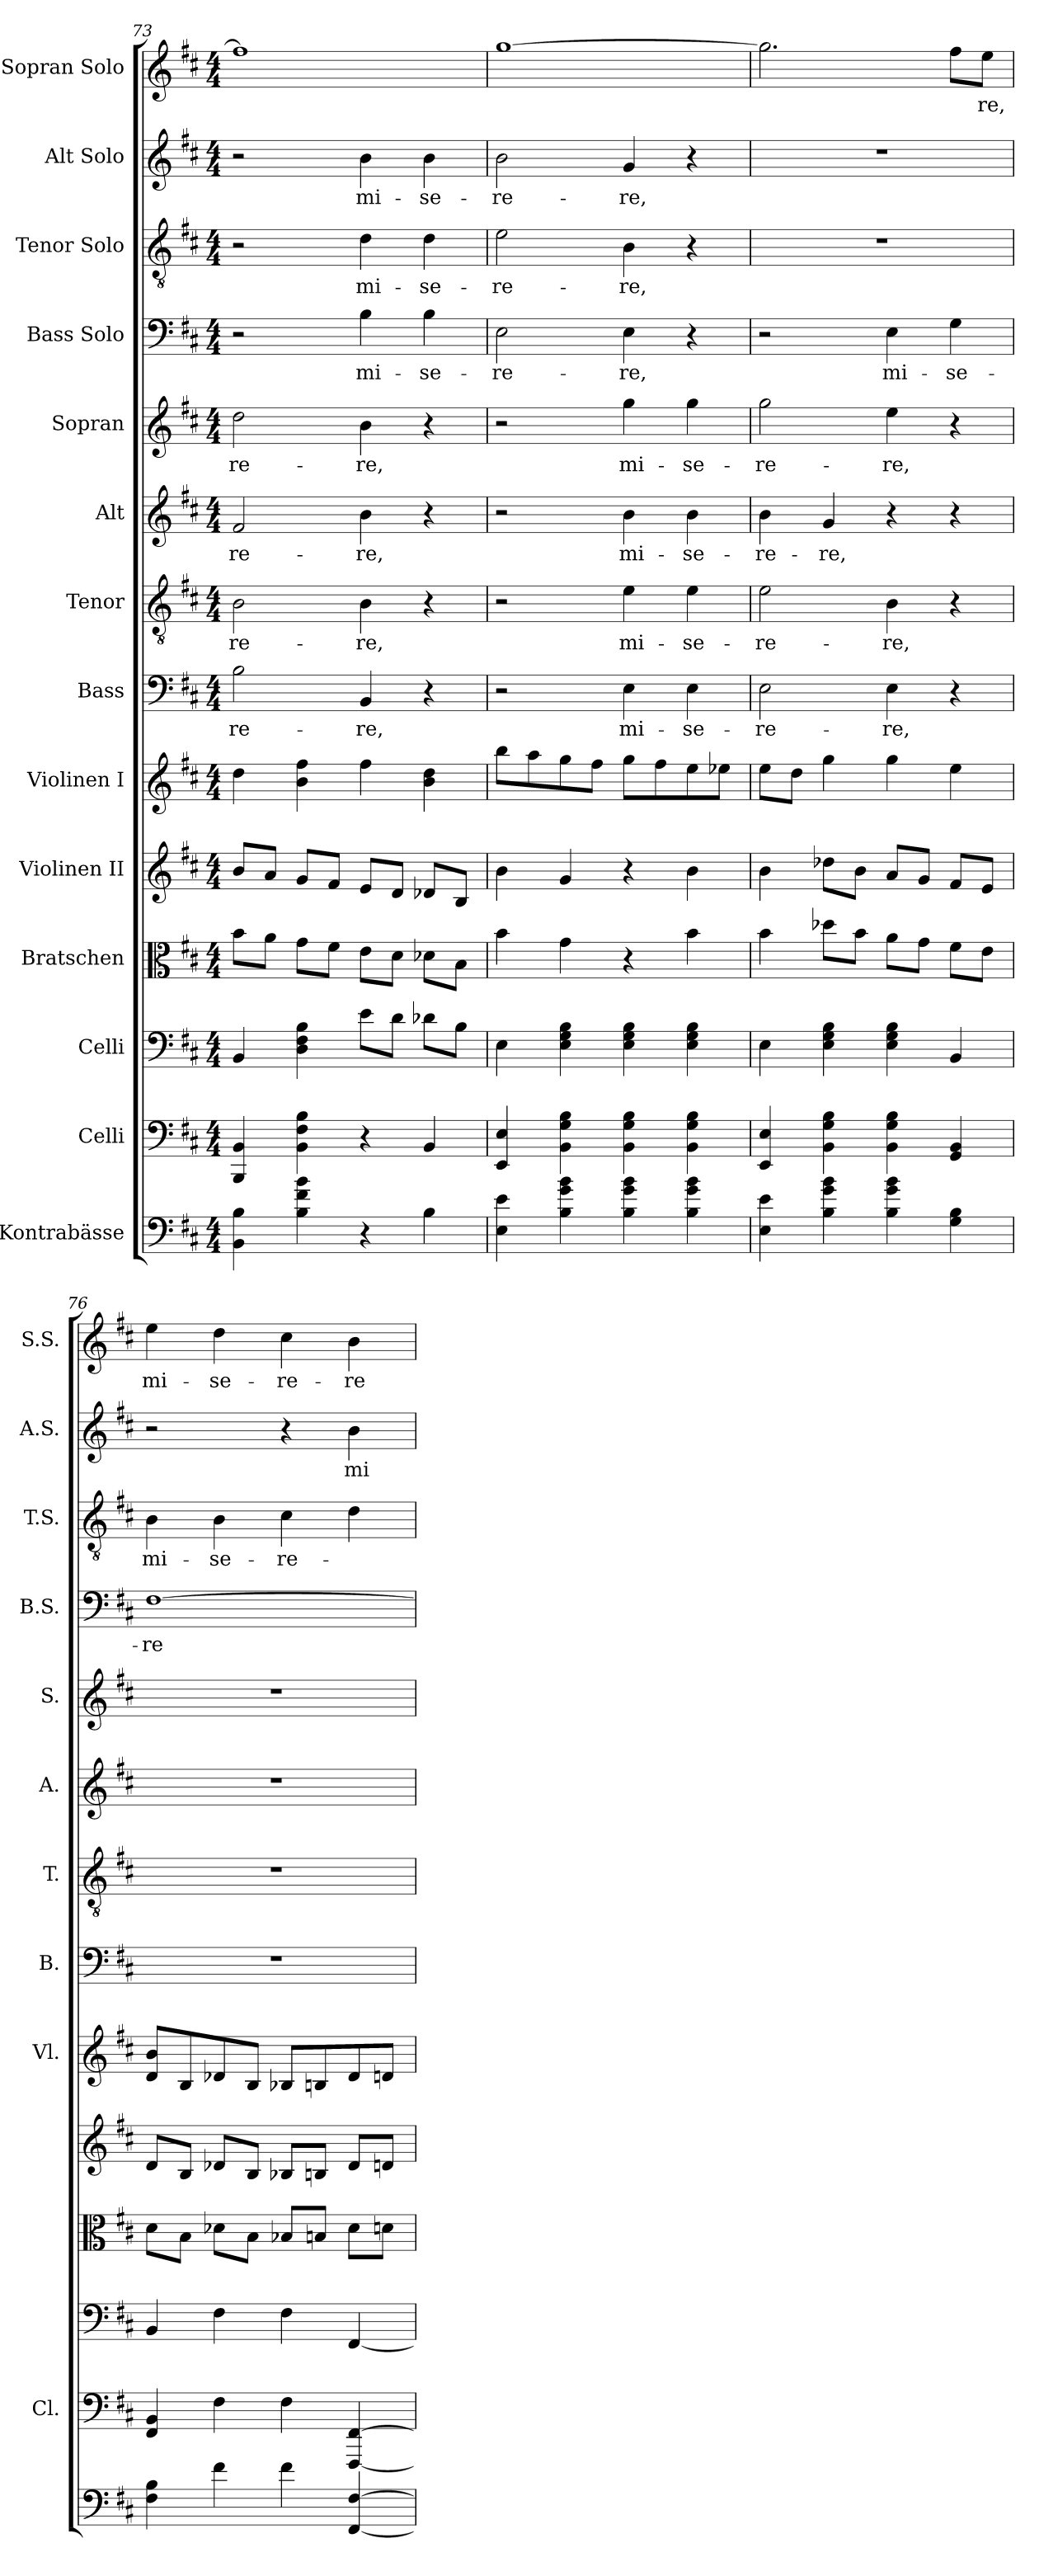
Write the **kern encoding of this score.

**kern	**kern	**kern	**kern	**kern	**kern	**kern	**text	**kern	**text	**kern	**text	**kern	**text	**kern	**text	**kern	**text	**kern	**text	**kern	**text
*part14	*part13	*part12	*part11	*part10	*part9	*part8	*part8	*part7	*part7	*part6	*part6	*part5	*part5	*part4	*part4	*part3	*part3	*part2	*part2	*part1	*part1
*staff14	*staff13	*staff12	*staff11	*staff10	*staff9	*staff8	*staff8	*staff7	*staff7	*staff6	*staff6	*staff5	*staff5	*staff4	*staff4	*staff3	*staff3	*staff2	*staff2	*staff1	*staff1
*I"Kontrabässe	*I"Celli	*I"Celli	*I"Bratschen	*I"Violinen II	*I"Violinen I	*I"Bass	*	*I"Tenor	*	*I"Alt	*	*I"Sopran	*	*I"Bass Solo	*	*I"Tenor Solo	*	*I"Alt Solo	*	*I"Sopran Solo	*
*	*I'Cl.	*	*	*	*I'Vl.	*I'B.	*	*I'T.	*	*I'A.	*	*I'S.	*	*I'B.S.	*	*I'T.S.	*	*I'A.S.	*	*I'S.S.	*
!!LO:LB:g=z
*clefF4	*clefF4	*clefF4	*clefC3	*clefG2	*clefG2	*clefF4	*	*clefGv2	*	*clefG2	*	*clefG2	*	*clefF4	*	*clefGv2	*	*clefG2	*	*clefG2	*
*ITrd7c12	*	*	*	*	*	*	*	*	*	*	*	*	*	*	*	*	*	*	*	*	*
*k[f#c#]	*k[f#c#]	*k[f#c#]	*k[f#c#]	*k[f#c#]	*k[f#c#]	*k[f#c#]	*	*k[f#c#]	*	*k[f#c#]	*	*k[f#c#]	*	*k[f#c#]	*	*k[f#c#]	*	*k[f#c#]	*	*k[f#c#]	*
*M4/4	*M4/4	*M4/4	*M4/4	*M4/4	*M4/4	*M4/4	*	*M4/4	*	*M4/4	*	*M4/4	*	*M4/4	*	*M4/4	*	*M4/4	*	*M4/4	*
=73	=73	=73	=73	=73	=73	=73	=73	=73	=73	=73	=73	=73	=73	=73	=73	=73	=73	=73	=73	=73	=73
!	!	!	!	!	!	!	!LO:LY:b	!	!LO:LY:b	!	!LO:LY:b	!	!LO:LY:b	!	!	!	!	!	!	!	!
4BBB\ 4BB\	4BBB/ 4BB/	4BB/	8b\L	8b/L	4dd\	2B\	-re-	2B\	-re-	2f#/	-re-	2dd\	-re-	2r	.	2r	.	2r	.	1ff#]	.
.	.	.	8a\J	8a/J	.	.	.	.	.	.	.	.	.	.	.	.	.	.	.	.	.
4BB\ 4F#\ 4B\	4BB\ 4F#\ 4B\	4D\ 4F#\ 4B\	8g\L	8g/L	4b\ 4ff#\	.	.	.	.	.	.	.	.	.	.	.	.	.	.	.	.
.	.	.	8f#\J	8f#/J	.	.	.	.	.	.	.	.	.	.	.	.	.	.	.	.	.
!	!	!	!	!	!	!	!LO:LY:b	!	!LO:LY:b	!	!LO:LY:b	!	!LO:LY:b	!	!LO:LY:b	!	!LO:LY:b	!	!LO:LY:b	!	!
4r	4r	8e\L	8e\L	8e/L	4ff#\	4BB/	re,	4B\	re,	4b\	re,	4b\	re,	4B\	-mi-	4d\	-mi-	4b\	-mi-	.	.
.	.	8d\J	8d\J	8d/J	.	.	.	.	.	.	.	.	.	.	.	.	.	.	.	.	.
!	!	!	!	!	!	!	!	!	!	!	!	!	!	!	!LO:LY:b	!	!LO:LY:b	!	!LO:LY:b	!	!
4BB\	4BB/	8d-X\L	8d-X\L	8d-X/L	4b\ 4dd\	4r	.	4r	.	4r	.	4r	.	4B\	-se-	4d\	-se-	4b\	-se-	.	.
.	.	8B\J	8B\J	8B/J	.	.	.	.	.	.	.	.	.	.	.	.	.	.	.	.	.
=74	=74	=74	=74	=74	=74	=74	=74	=74	=74	=74	=74	=74	=74	=74	=74	=74	=74	=74	=74	=74	=74
!	!	!	!	!	!	!	!	!	!	!	!	!	!	!	!LO:LY:b	!	!LO:LY:b	!	!LO:LY:b	!	!
4EE\ 4E\	4EE/ 4E/	4E\	4b\	4b\	8bb\L	2r	.	2r	.	2r	.	2r	.	2E\	-re-	2e\	-re-	2b\	-re-	[1gg	.
.	.	.	.	.	8aa\	.	.	.	.	.	.	.	.	.	.	.	.	.	.	.	.
4BB\ 4G\ 4B\	4BB\ 4G\ 4B\	4E\ 4G\ 4B\	4g\	4g/	8gg\	.	.	.	.	.	.	.	.	.	.	.	.	.	.	.	.
.	.	.	.	.	8ff#\J	.	.	.	.	.	.	.	.	.	.	.	.	.	.	.	.
!	!	!	!	!	!	!	!LO:LY:b	!	!LO:LY:b	!	!LO:LY:b	!	!LO:LY:b	!	!LO:LY:b	!	!LO:LY:b	!	!LO:LY:b	!	!
4BB\ 4G\ 4B\	4BB\ 4G\ 4B\	4E\ 4G\ 4B\	4r	4r	8gg\L	4E\	-mi-	4e\	-mi-	4b\	-mi-	4gg\	-mi-	4E\	re,	4B\	re,	4g/	re,	.	.
.	.	.	.	.	8ff#\	.	.	.	.	.	.	.	.	.	.	.	.	.	.	.	.
!	!	!	!	!	!	!	!LO:LY:b	!	!LO:LY:b	!	!LO:LY:b	!	!LO:LY:b	!	!	!	!	!	!	!	!
4BB\ 4G\ 4B\	4BB\ 4G\ 4B\	4E\ 4G\ 4B\	4b\	4b\	8ee\	4E\	-se-	4e\	-se-	4b\	-se-	4gg\	-se-	4r	.	4r	.	4r	.	.	.
.	.	.	.	.	8ee-X\J	.	.	.	.	.	.	.	.	.	.	.	.	.	.	.	.
=75	=75	=75	=75	=75	=75	=75	=75	=75	=75	=75	=75	=75	=75	=75	=75	=75	=75	=75	=75	=75	=75
!	!	!	!	!	!	!	!LO:LY:b	!	!LO:LY:b	!	!LO:LY:b	!	!LO:LY:b	!	!	!	!	!	!	!	!
4EE\ 4E\	4EE/ 4E/	4E\	4b\	4b\	8ee\L	2E\	-re-	2e\	-re-	4b\	-re-	2gg\	-re-	2r	.	1r	.	1r	.	2.gg\]	.
.	.	.	.	.	8dd\J	.	.	.	.	.	.	.	.	.	.	.	.	.	.	.	.
!	!	!	!	!	!	!	!	!	!	!	!LO:LY:b	!	!	!	!	!	!	!	!	!	!
4BB\ 4G\ 4B\	4BB\ 4G\ 4B\	4E\ 4G\ 4B\	8dd-X\L	8dd-X\L	4gg\	.	.	.	.	4g/	-re,	.	.	.	.	.	.	.	.	.	.
.	.	.	8b\J	8b\J	.	.	.	.	.	.	.	.	.	.	.	.	.	.	.	.	.
!	!	!	!	!	!	!	!LO:LY:b	!	!LO:LY:b	!	!	!	!LO:LY:b	!	!LO:LY:b	!	!	!	!	!	!
4BB\ 4G\ 4B\	4BB\ 4G\ 4B\	4E\ 4G\ 4B\	8a\L	8a/L	4gg\	4E\	re,	4B\	re,	4r	.	4ee\	re,	4E\	-mi-	.	.	.	.	.	.
.	.	.	8g\J	8g/J	.	.	.	.	.	.	.	.	.	.	.	.	.	.	.	.	.
!	!	!	!	!	!	!	!	!	!	!	!	!	!	!	!LO:LY:b	!	!	!	!	!	!
4GG\ 4BB\	4GG/ 4BB/	4BB/	8f#\L	8f#/L	4ee\	4r	.	4r	.	4r	.	4r	.	4G\	-se-	.	.	.	.	8ff#\L	.
!	!	!	!	!	!	!	!	!	!	!	!	!	!	!	!	!	!	!	!	!	!LO:LY:b
.	.	.	8e\J	8e/J	.	.	.	.	.	.	.	.	.	.	.	.	.	.	.	8ee\J	re,
=76	=76	=76	=76	=76	=76	=76	=76	=76	=76	=76	=76	=76	=76	=76	=76	=76	=76	=76	=76	=76	=76
!	!	!	!	!	!	!	!	!	!	!	!	!	!	!	!LO:LY:b	!	!LO:LY:b	!	!	!	!LO:LY:b
4FF#\ 4BB\	4FF#/ 4BB/	4BB/	8d\L	8d/L	8d/ 8b/L	1r	.	1r	.	1r	.	1r	.	[1F#	-re-	4B\	-mi-	2r	.	4ee\	-mi-
.	.	.	8B\J	8B/J	8B/	.	.	.	.	.	.	.	.	.	.	.	.	.	.	.	.
!	!	!	!	!	!	!	!	!	!	!	!	!	!	!	!	!	!LO:LY:b	!	!	!	!LO:LY:b
4F#\	4F#\	4F#\	8d-X\L	8d-X/L	8d-X/	.	.	.	.	.	.	.	.	.	.	4B\	-se-	.	.	4dd\	-se-
.	.	.	8B\J	8B/J	8B/J	.	.	.	.	.	.	.	.	.	.	.	.	.	.	.	.
!	!	!	!	!	!	!	!	!	!	!	!	!	!	!	!	!	!LO:LY:b	!	!	!	!LO:LY:b
4F#\	4F#\	4F#\	8B-X/L	8B-X/L	8B-X/L	.	.	.	.	.	.	.	.	.	.	4c#\	-re-	4r	.	4cc#\	-re-
.	.	.	8Bn/J	8Bn/J	8Bn/	.	.	.	.	.	.	.	.	.	.	.	.	.	.	.	.
!	!	!	!	!	!	!	!	!	!	!	!	!	!	!	!	!	!	!	!LO:LY:b	!	!LO:LY:b
[4FFF#/ [4FF#/	[4FFF#/ [4FF#/	[4FF#/	8d-\L	8d-/L	8d-/	.	.	.	.	.	.	.	.	.	.	4d\	.	4b\	-mi-	4b\	re
.	.	.	8dn\J	8dn/J	8dn/J	.	.	.	.	.	.	.	.	.	.	.	.	.	.	.	.
=	=	=	=	=	=	=	=	=	=	=	=	=	=	=	=	=	=	=	=	=	=
*-	*-	*-	*-	*-	*-	*-	*-	*-	*-	*-	*-	*-	*-	*-	*-	*-	*-	*-	*-	*-	*-
